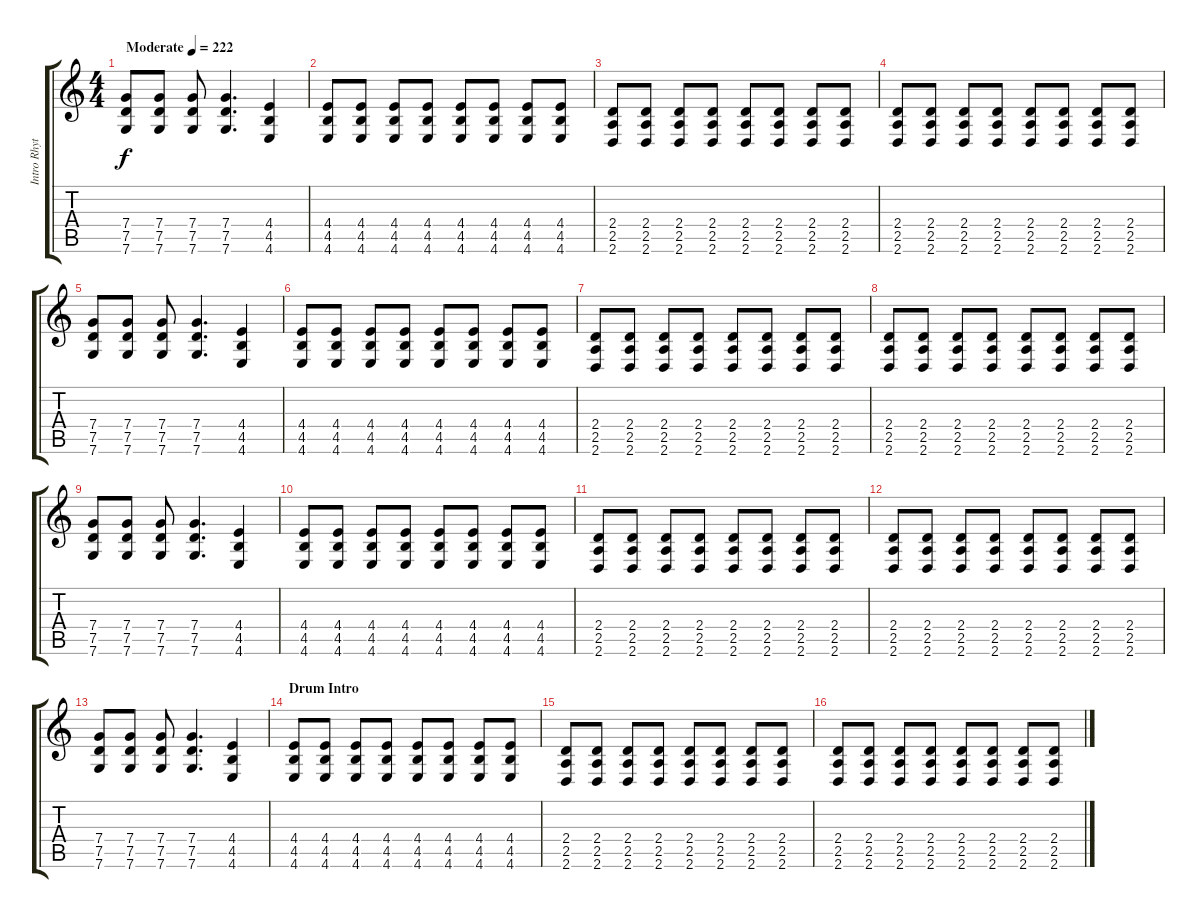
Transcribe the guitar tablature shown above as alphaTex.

\track ("Intro Rhythm Gtr Drop C" "Intro Rhyt") {instrument overdrivenguitar}
\staff {score tabs}
\tuning (D4 A3 F3 C3 G2 C2) {hide}
\ts (4 4)
\tempo (222 "Moderate")
\clef g2
\ks c
(7.4 7.5 7.6).8{dy f instrument overdrivenguitar} (7.4 7.5 7.6).8 (7.4 7.5 7.6).8 (7.4 7.5 7.6).4{d} (4.4 4.5 4.6).4 |
(4.4 4.5 4.6).8 (4.4 4.5 4.6).8 (4.4 4.5 4.6).8 (4.4 4.5 4.6).8 (4.4 4.5 4.6).8 (4.4 4.5 4.6).8 (4.4 4.5 4.6).8 (4.4 4.5 4.6).8 |
(2.4 2.5 2.6).8 (2.4 2.5 2.6).8 (2.4 2.5 2.6).8 (2.4 2.5 2.6).8 (2.4 2.5 2.6).8 (2.4 2.5 2.6).8 (2.4 2.5 2.6).8 (2.4 2.5 2.6).8 |
(2.4 2.5 2.6).8 (2.4 2.5 2.6).8 (2.4 2.5 2.6).8 (2.4 2.5 2.6).8 (2.4 2.5 2.6).8 (2.4 2.5 2.6).8 (2.4 2.5 2.6).8 (2.4 2.5 2.6).8 |
(7.4 7.5 7.6).8 (7.4 7.5 7.6).8 (7.4 7.5 7.6).8 (7.4 7.5 7.6).4{d} (4.4 4.5 4.6).4 |
(4.4 4.5 4.6).8 (4.4 4.5 4.6).8 (4.4 4.5 4.6).8 (4.4 4.5 4.6).8 (4.4 4.5 4.6).8 (4.4 4.5 4.6).8 (4.4 4.5 4.6).8 (4.4 4.5 4.6).8 |
(2.4 2.5 2.6).8 (2.4 2.5 2.6).8 (2.4 2.5 2.6).8 (2.4 2.5 2.6).8 (2.4 2.5 2.6).8 (2.4 2.5 2.6).8 (2.4 2.5 2.6).8 (2.4 2.5 2.6).8 |
(2.4 2.5 2.6).8 (2.4 2.5 2.6).8 (2.4 2.5 2.6).8 (2.4 2.5 2.6).8 (2.4 2.5 2.6).8 (2.4 2.5 2.6).8 (2.4 2.5 2.6).8 (2.4 2.5 2.6).8 |
(7.4 7.5 7.6).8 (7.4 7.5 7.6).8 (7.4 7.5 7.6).8 (7.4 7.5 7.6).4{d} (4.4 4.5 4.6).4 |
(4.4 4.5 4.6).8 (4.4 4.5 4.6).8 (4.4 4.5 4.6).8 (4.4 4.5 4.6).8 (4.4 4.5 4.6).8 (4.4 4.5 4.6).8 (4.4 4.5 4.6).8 (4.4 4.5 4.6).8 |
(2.4 2.5 2.6).8 (2.4 2.5 2.6).8 (2.4 2.5 2.6).8 (2.4 2.5 2.6).8 (2.4 2.5 2.6).8 (2.4 2.5 2.6).8 (2.4 2.5 2.6).8 (2.4 2.5 2.6).8 |
(2.4 2.5 2.6).8 (2.4 2.5 2.6).8 (2.4 2.5 2.6).8 (2.4 2.5 2.6).8 (2.4 2.5 2.6).8 (2.4 2.5 2.6).8 (2.4 2.5 2.6).8 (2.4 2.5 2.6).8 |
(7.4 7.5 7.6).8 (7.4 7.5 7.6).8 (7.4 7.5 7.6).8 (7.4 7.5 7.6).4{d} (4.4 4.5 4.6).4 |
\section ("" "Drum Intro")
(4.4 4.5 4.6).8 (4.4 4.5 4.6).8 (4.4 4.5 4.6).8 (4.4 4.5 4.6).8 (4.4 4.5 4.6).8 (4.4 4.5 4.6).8 (4.4 4.5 4.6).8 (4.4 4.5 4.6).8 |
(2.4 2.5 2.6).8 (2.4 2.5 2.6).8 (2.4 2.5 2.6).8 (2.4 2.5 2.6).8 (2.4 2.5 2.6).8 (2.4 2.5 2.6).8 (2.4 2.5 2.6).8 (2.4 2.5 2.6).8 |
(2.4 2.5 2.6).8 (2.4 2.5 2.6).8 (2.4 2.5 2.6).8 (2.4 2.5 2.6).8 (2.4 2.5 2.6).8 (2.4 2.5 2.6).8 (2.4 2.5 2.6).8 (2.4 2.5 2.6).8
